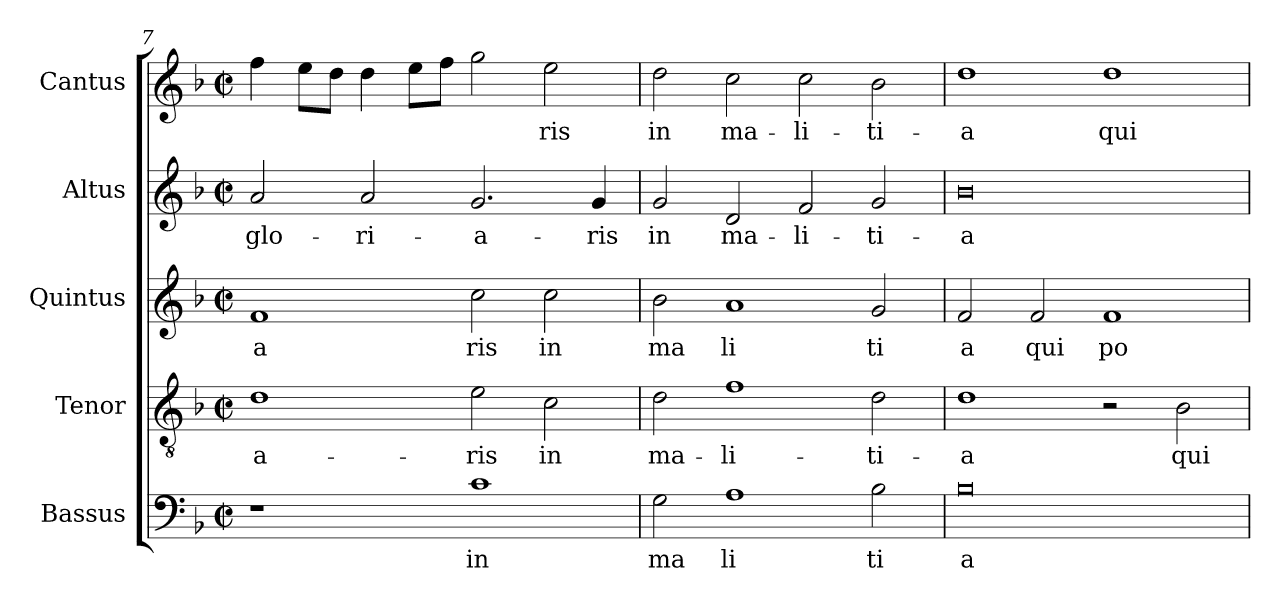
**kern	**text	**kern	**text	**kern	**text	**kern	**text	**kern	**text
*part5	*part5	*part4	*part4	*part3	*part3	*part2	*part2	*part1	*part1
*staff5	*staff5	*staff4	*staff4	*staff3	*staff3	*staff2	*staff2	*staff1	*staff1
*I"Bassus	*	*I"Tenor	*	*I"Quintus	*	*I"Altus	*	*I"Cantus	*
*clefF4	*	*clefGv2	*	*clefG2	*	*clefG2	*	*clefG2	*
*k[b-]	*	*k[b-]	*	*k[b-]	*	*k[b-]	*	*k[b-]	*
*F:	*	*F:	*	*F:	*	*F:	*	*F:	*
*M2/2	*	*M2/2	*	*M2/2	*	*M2/2	*	*M2/2	*
*met(c|)	*	*met(c|)	*	*met(c|)	*	*met(c|)	*	*met(c|)	*
=7	=7	=7	=7	=7	=7	=7	=7	=7	=7
!	!	!	!LO:LY:b:cj	!	!LO:LY:b:cj	!	!LO:LY:b:cj	!	!LO:LY:b:cj
1r	.	1d	-a-	1f	a	2a/	glo-	4ff\	--
!	!	!	!	!	!	!	!	!	!LO:LY:b:cj
.	.	.	.	.	.	.	.	8ee\L	--
!	!	!	!	!	!	!	!	!	!LO:LY:b:cj
.	.	.	.	.	.	.	.	8dd\J	--
!	!	!	!	!	!	!	!LO:LY:b:cj	!	!LO:LY:b:cj
.	.	.	.	.	.	2a/	-ri-	4dd\	--
!	!	!	!	!	!	!	!	!	!LO:LY:b:cj
.	.	.	.	.	.	.	.	8ee\L	--
!	!	!	!	!	!	!	!	!	!LO:LY:b:cj
.	.	.	.	.	.	.	.	8ff\J	--
!	!LO:LY:b:cj	!	!LO:LY:b:cj	!	!LO:LY:b:cj	!	!LO:LY:b:cj	!	!LO:LY:b:cj
1c	in	2e\	-ris	2cc\	ris	2.g/	-a-	2gg\	--
!	!	!	!LO:LY:b:cj	!	!LO:LY:b:cj	!	!	!	!LO:LY:b:cj
.	.	2c\	in	2cc\	in	.	.	2ee\	-ris
!	!	!	!	!	!	!	!LO:LY:b:cj	!	!
.	.	.	.	.	.	4g/	-ris	.	.
=8	=8	=8	=8	=8	=8	=8	=8	=8	=8
!	!LO:LY:b:cj	!	!LO:LY:b:cj	!	!LO:LY:b:cj	!	!LO:LY:b:cj	!	!LO:LY:b:cj
2G\	ma	2d\	ma-	2b-\	ma	2g/	in	2dd\	in
!	!LO:LY:b:cj	!	!LO:LY:b:cj	!	!LO:LY:b:cj	!	!LO:LY:b:cj	!	!LO:LY:b:cj
1A	li	1f	-li-	1a	li	2d/	ma-	2cc\	ma-
!	!	!	!	!	!	!	!LO:LY:b:cj	!	!LO:LY:b:cj
.	.	.	.	.	.	2f/	-li-	2cc\	-li-
!	!LO:LY:b:cj	!	!LO:LY:b:cj	!	!LO:LY:b:cj	!	!LO:LY:b:cj	!	!LO:LY:b:cj
2B-\	ti	2d\	-ti-	2g/	ti	2g/	-ti-	2b-\	-ti-
!!LO:PB:g=z
=9	=9	=9	=9	=9	=9	=9	=9	=9	=9
!	!LO:LY:b:cj	!	!LO:LY:b:cj	!	!LO:LY:b:cj	!	!LO:LY:b:cj	!	!LO:LY:b:cj
0B-	a	1d	-a	2f/	a	0b-	-a	1dd	-a
!	!	!	!	!	!LO:LY:b:cj	!	!	!	!
.	.	.	.	2f/	qui	.	.	.	.
!	!	!	!	!	!LO:LY:b:cj	!	!	!	!LO:LY:b:cj
.	.	2r	.	1f	po	.	.	1dd	qui
!	!	!	!LO:LY:b:cj	!	!	!	!	!	!
.	.	2B-\	qui	.	.	.	.	.	.
=	=	=	=	=	=	=	=	=	=
*-	*-	*-	*-	*-	*-	*-	*-	*-	*-
